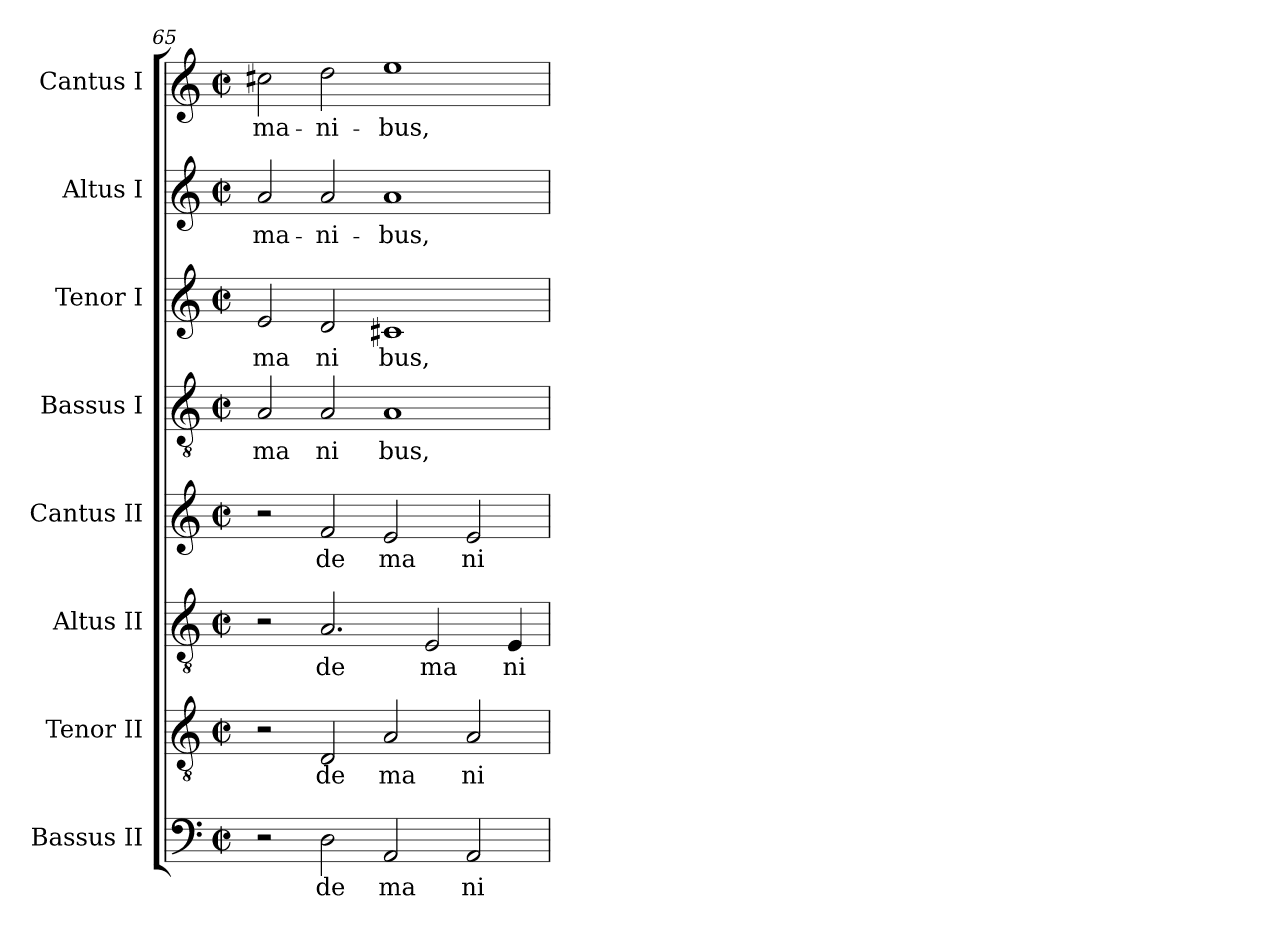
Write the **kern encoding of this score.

**kern	**text	**kern	**text	**kern	**text	**kern	**text	**kern	**text	**kern	**text	**kern	**text	**kern	**text
*part8	*part8	*part7	*part7	*part6	*part6	*part5	*part5	*part4	*part4	*part3	*part3	*part2	*part2	*part1	*part1
*staff8	*staff8	*staff7	*staff7	*staff6	*staff6	*staff5	*staff5	*staff4	*staff4	*staff3	*staff3	*staff2	*staff2	*staff1	*staff1
*I"Bassus II	*	*I"Tenor II	*	*I"Altus II	*	*I"Cantus II	*	*I"Bassus I	*	*I"Tenor I	*	*I"Altus I	*	*I"Cantus I	*
*clefF4	*	*clefGv2	*	*clefGv2	*	*clefG2	*	*clefGv2	*	*clefG2	*	*clefG2	*	*clefG2	*
*k[]	*	*k[]	*	*k[]	*	*k[]	*	*k[]	*	*k[]	*	*k[]	*	*k[]	*
*C:	*	*C:	*	*C:	*	*C:	*	*C:	*	*C:	*	*C:	*	*C:	*
*M2/2	*	*M2/2	*	*M2/2	*	*M2/2	*	*M2/2	*	*M2/2	*	*M2/2	*	*M2/2	*
*met(c|)	*	*met(c|)	*	*met(c|)	*	*met(c|)	*	*met(c|)	*	*met(c|)	*	*met(c|)	*	*met(c|)	*
=65	=65	=65	=65	=65	=65	=65	=65	=65	=65	=65	=65	=65	=65	=65	=65
!	!	!	!	!	!	!	!	!	!LO:LY:b:cj	!	!LO:LY:b:cj	!	!LO:LY:b:cj	!	!LO:LY:b:cj
2r	.	2r	.	2r	.	2r	.	2A/	ma	2e/	ma	2a/	ma-	2cc#X\	ma-
!	!LO:LY:b:cj	!	!LO:LY:b:cj	!	!LO:LY:b:cj	!	!LO:LY:b:cj	!	!LO:LY:b:cj	!	!LO:LY:b:cj	!	!LO:LY:b:cj	!	!LO:LY:b:cj
2D\	de	2D/	de	2.A/	de	2f/	de	2A/	ni	2d/	ni	2a/	-ni-	2dd\	-ni-
!	!LO:LY:b:cj	!	!LO:LY:b:cj	!	!	!	!LO:LY:b:cj	!	!LO:LY:b:cj	!	!LO:LY:b:cj	!	!LO:LY:b:cj	!	!LO:LY:b:cj
2AA/	ma	2A/	ma	.	.	2e/	ma	1A	bus,	1c#X	bus,	1a	-bus,	1ee	-bus,
!	!	!	!	!	!LO:LY:b:cj	!	!	!	!	!	!	!	!	!	!
.	.	.	.	2E/	ma	.	.	.	.	.	.	.	.	.	.
!	!LO:LY:b:cj	!	!LO:LY:b:cj	!	!	!	!LO:LY:b:cj	!	!	!	!	!	!	!	!
2AA/	ni	2A/	ni	.	.	2e/	ni	.	.	.	.	.	.	.	.
!	!	!	!	!	!LO:LY:b:cj	!	!	!	!	!	!	!	!	!	!
.	.	.	.	4E/	ni	.	.	.	.	.	.	.	.	.	.
=	=	=	=	=	=	=	=	=	=	=	=	=	=	=	=
*-	*-	*-	*-	*-	*-	*-	*-	*-	*-	*-	*-	*-	*-	*-	*-
